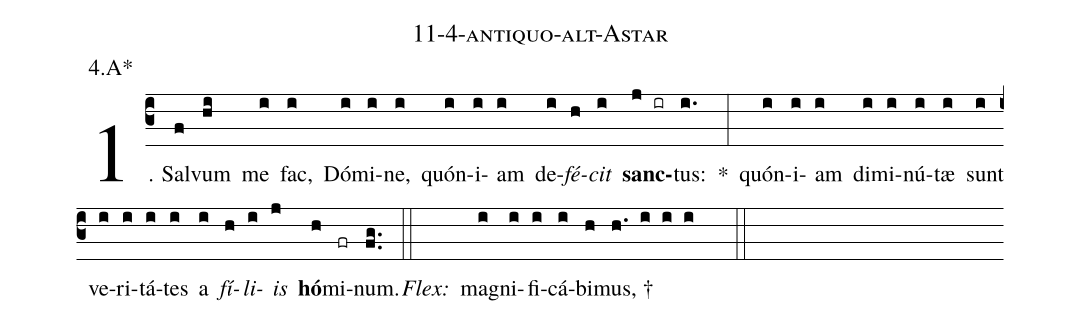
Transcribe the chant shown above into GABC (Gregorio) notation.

name: 11-4-antiquo-alt-Astar;
annotation: 4.A*;
%%
(c3)1. Sal(f)vum(hi) me(i) fac,(i) Dó(i)mi(i)ne,(i) quón(i)i(i)am(i) de(i)<i>fé</i>(h)<i>cit</i>(i) <b>sanc</b>(j ir)tus:(i.) *(:) quón(i)i(i)am(i) di(i)mi(i)nú(i)tæ(i) sunt(i) ve(i)ri(i)tá(i)tes(i) a(i) <i>fí</i>(h)<i>li</i>(i)<i>is</i>(j) <b>hó</b>(h)mi(fr)num.(fg..) (::)
<i>Flex:</i>()  ma(i)gni(i)fi(i)cá(i)bi(h)mus, †(h. i i i  ::)
